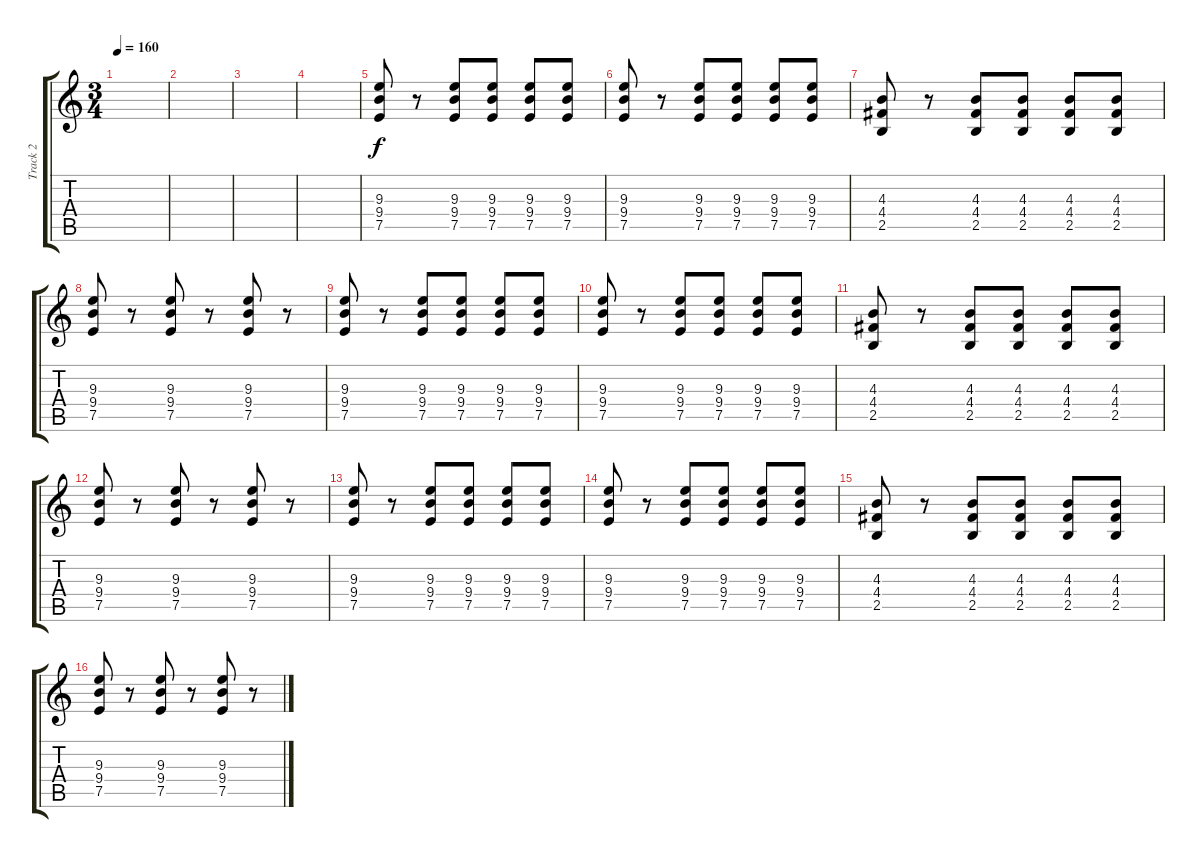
\track ("Track 2" "Track 2") {instrument distortionguitar}
\staff {score tabs}
\tuning (E4 B3 G3 D3 A2 E2) {hide}
\ts (3 4)
\tempo 160
\clef g2
\ks c
|
|
|
|
(9.3 9.4 7.5).8 r.8 (9.3 9.4 7.5).8 (9.3 9.4 7.5).8 (9.3 9.4 7.5).8 (9.3 9.4 7.5).8 |
(9.3 9.4 7.5).8 r.8 (9.3 9.4 7.5).8 (9.3 9.4 7.5).8 (9.3 9.4 7.5).8 (9.3 9.4 7.5).8 |
(4.3 4.4 2.5).8 r.8 (4.3 4.4 2.5).8 (4.3 4.4 2.5).8 (4.3 4.4 2.5).8 (4.3 4.4 2.5).8 |
(9.3 9.4 7.5).8 r.8 (9.3 9.4 7.5).8 r.8 (9.3 9.4 7.5).8 r.8 |
(9.3 9.4 7.5).8 r.8 (9.3 9.4 7.5).8 (9.3 9.4 7.5).8 (9.3 9.4 7.5).8 (9.3 9.4 7.5).8 |
(9.3 9.4 7.5).8 r.8 (9.3 9.4 7.5).8 (9.3 9.4 7.5).8 (9.3 9.4 7.5).8 (9.3 9.4 7.5).8 |
(4.3 4.4 2.5).8 r.8 (4.3 4.4 2.5).8 (4.3 4.4 2.5).8 (4.3 4.4 2.5).8 (4.3 4.4 2.5).8 |
(9.3 9.4 7.5).8 r.8 (9.3 9.4 7.5).8 r.8 (9.3 9.4 7.5).8 r.8 |
(9.3 9.4 7.5).8 r.8 (9.3 9.4 7.5).8 (9.3 9.4 7.5).8 (9.3 9.4 7.5).8 (9.3 9.4 7.5).8 |
(9.3 9.4 7.5).8 r.8 (9.3 9.4 7.5).8 (9.3 9.4 7.5).8 (9.3 9.4 7.5).8 (9.3 9.4 7.5).8 |
(4.3 4.4 2.5).8 r.8 (4.3 4.4 2.5).8 (4.3 4.4 2.5).8 (4.3 4.4 2.5).8 (4.3 4.4 2.5).8 |
(9.3 9.4 7.5).8 r.8 (9.3 9.4 7.5).8 r.8 (9.3 9.4 7.5).8 r.8
